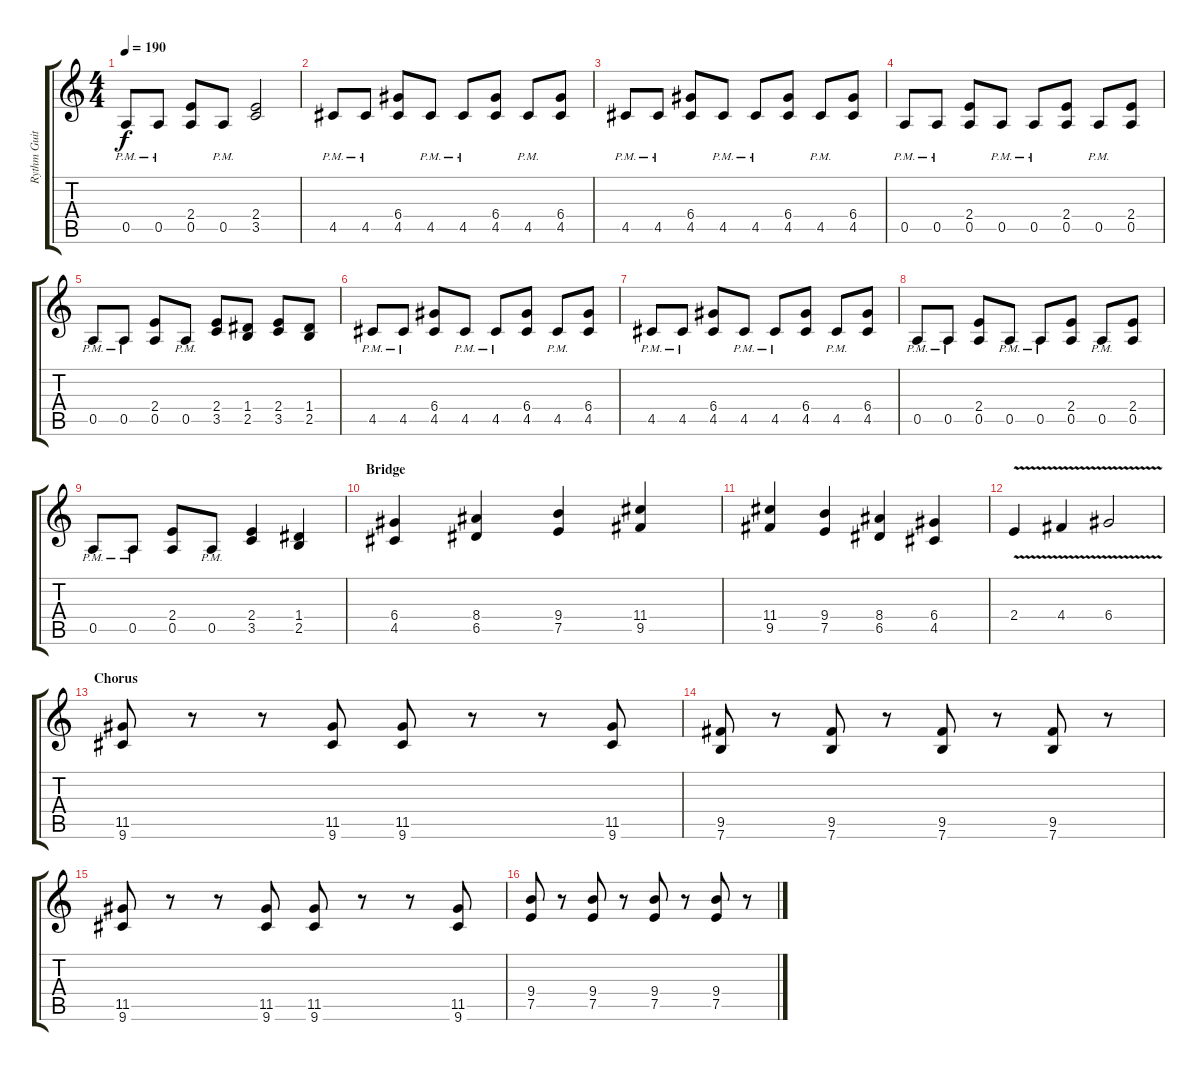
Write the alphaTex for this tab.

\track ("Rythm Guitar / Kim" "Rythm Guit") {instrument distortionguitar}
\staff {score tabs}
\tuning (E4 B3 G3 D3 A2 E2) {hide}
\ts (4 4)
\tempo 190
\clef g2
\ks c
0.5{pm}.8{dy f} 0.5{pm}.8 (2.4 0.5).8 0.5{pm}.8 (2.4 3.5).2 |
4.5{pm}.8 4.5{pm}.8 (6.4 4.5).8 4.5{pm}.8 4.5{pm}.8 (6.4 4.5).8 4.5{pm}.8 (6.4 4.5).8 |
4.5{pm}.8 4.5{pm}.8 (6.4 4.5).8 4.5{pm}.8 4.5{pm}.8 (6.4 4.5).8 4.5{pm}.8 (6.4 4.5).8 |
0.5{pm}.8 0.5{pm}.8 (2.4 0.5).8 0.5{pm}.8 0.5{pm}.8 (2.4 0.5).8 0.5{pm}.8 (2.4 0.5).8 |
0.5{pm}.8 0.5{pm}.8 (2.4 0.5).8 0.5{pm}.8 (2.4 3.5).8 (1.4 2.5).8 (2.4 3.5).8 (1.4 2.5).8 |
4.5{pm}.8 4.5{pm}.8 (6.4 4.5).8 4.5{pm}.8 4.5{pm}.8 (6.4 4.5).8 4.5{pm}.8 (6.4 4.5).8 |
4.5{pm}.8 4.5{pm}.8 (6.4 4.5).8 4.5{pm}.8 4.5{pm}.8 (6.4 4.5).8 4.5{pm}.8 (6.4 4.5).8 |
0.5{pm}.8 0.5{pm}.8 (2.4 0.5).8 0.5{pm}.8 0.5{pm}.8 (2.4 0.5).8 0.5{pm}.8 (2.4 0.5).8 |
0.5{pm}.8 0.5{pm}.8 (2.4 0.5).8 0.5{pm}.8 (2.4 3.5).4 (1.4 2.5).4 |
\section ("" "Bridge")
(6.4 4.5).4 (8.4 6.5).4 (9.4 7.5).4 (11.4 9.5).4 |
(11.4 9.5).4 (9.4 7.5).4 (8.4 6.5).4 (6.4 4.5).4 |
2.4{v}.4 4.4{v}.4 6.4{v}.2 |
\section ("" "Chorus")
(11.5 9.6).8 r.8 r.8 (11.5 9.6).8 (11.5 9.6).8 r.8 r.8 (11.5 9.6).8 |
(9.5 7.6).8 r.8 (9.5 7.6).8 r.8 (9.5 7.6).8 r.8 (9.5 7.6).8 r.8 |
(11.5 9.6).8 r.8 r.8 (11.5 9.6).8 (11.5 9.6).8 r.8 r.8 (11.5 9.6).8 |
(9.4 7.5).8 r.8 (9.4 7.5).8 r.8 (9.4 7.5).8 r.8 (9.4 7.5).8 r.8
